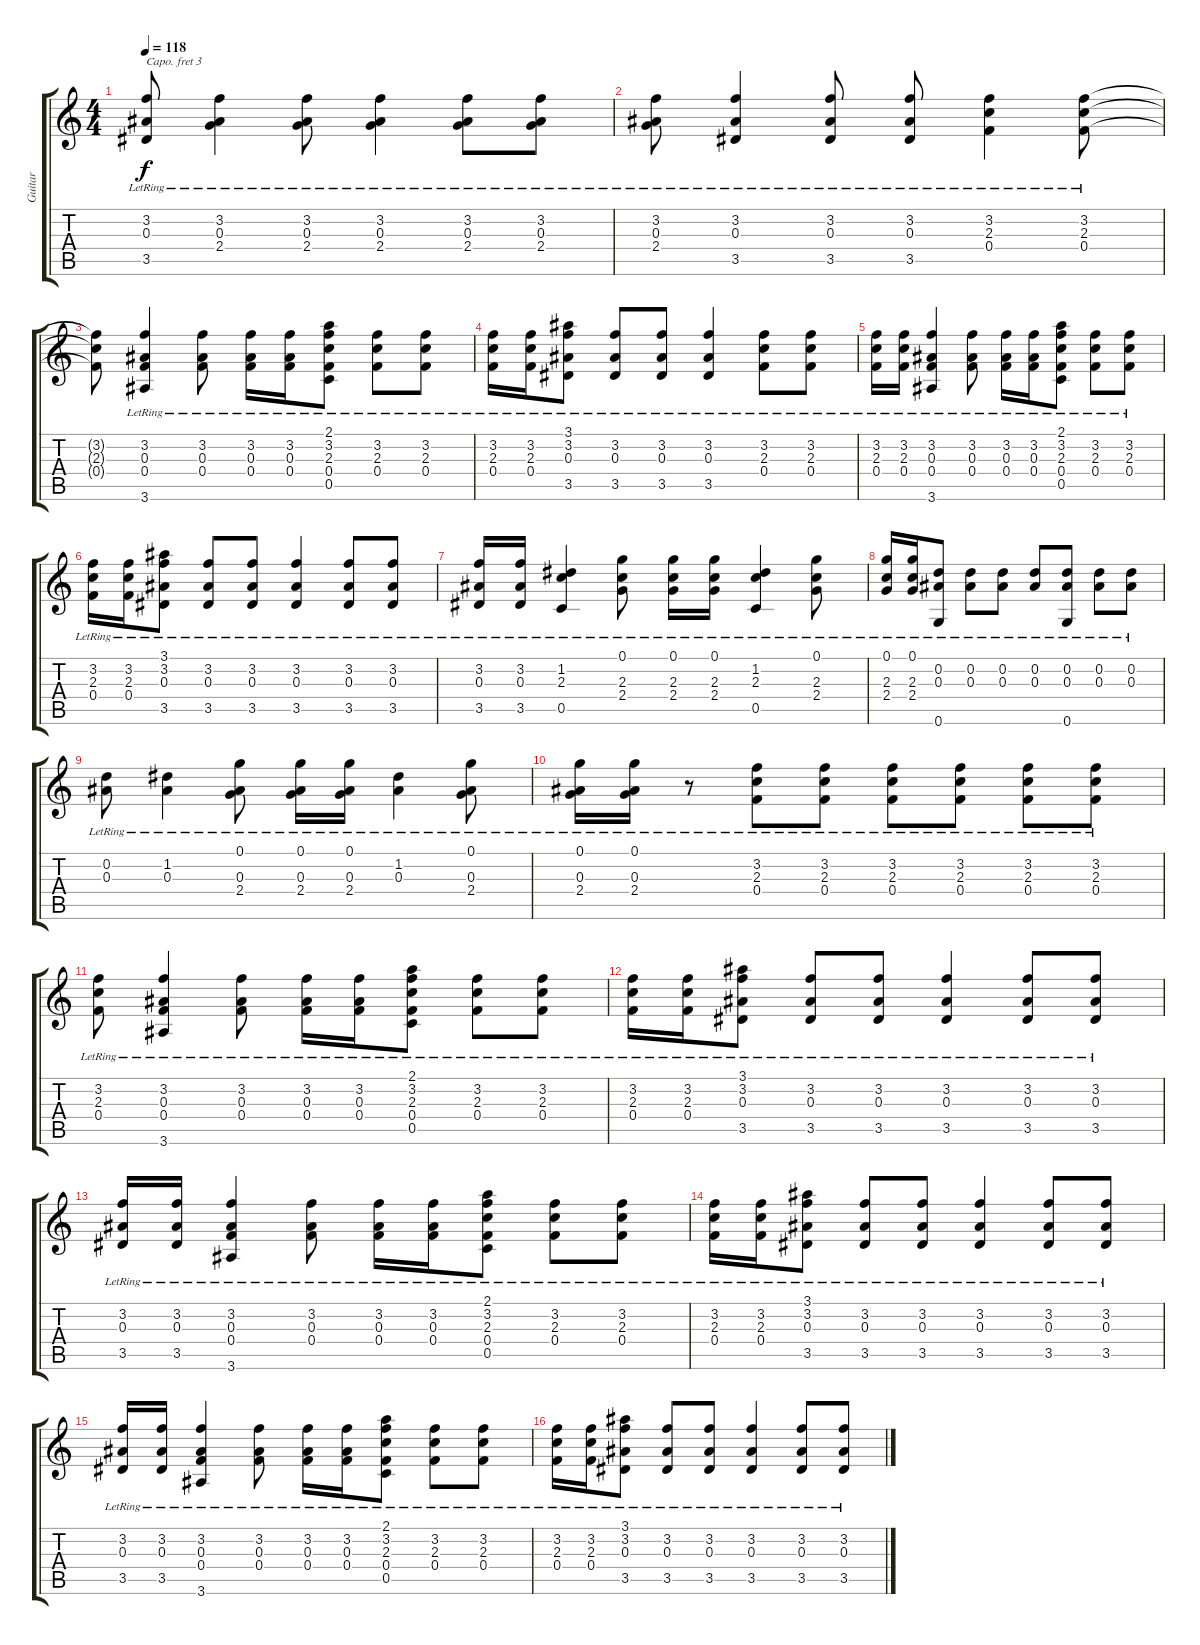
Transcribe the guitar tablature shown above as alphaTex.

\track ("Guitar" "Guitar") {instrument acousticguitarsteel}
\staff {score tabs}
\capo 3
\tuning (E4 B3 G3 D3 A2 E2) {hide}
\ts (4 4)
\tempo 118
\clef g2
\ks c
(3.2{lr} 0.3{lr} 3.5{lr}).8{dy f} (3.2{lr} 0.3{lr} 2.4{lr}).4 (3.2{lr} 0.3{lr} 2.4{lr}).8 (3.2{lr} 0.3{lr} 2.4{lr}).4 (3.2{lr} 0.3{lr} 2.4{lr}).8 (3.2{lr} 0.3{lr} 2.4{lr}).8 |
(3.2{lr} 0.3{lr} 2.4{lr}).8 (3.2{lr} 0.3{lr} 3.5{lr}).4 (3.2{lr} 0.3{lr} 3.5{lr}).8 (3.2{lr} 0.3{lr} 3.5{lr}).8 (3.2{lr} 2.3{lr} 0.4{lr}).4 (3.2{lr} 2.3{lr} 0.4{lr}).8 |
(3.2{t} 2.3{t} 0.4{t}).8 (3.2{lr} 0.3{lr} 0.4{lr} 3.6{lr}).4 (3.2{lr} 0.3{lr} 0.4{lr}).8 (3.2{lr} 0.3{lr} 0.4{lr}).16 (3.2{lr} 0.3{lr} 0.4{lr}).16 (2.1{lr} 3.2{lr} 2.3{lr} 0.4{lr} 0.5{lr}).8 (3.2{lr} 2.3{lr} 0.4{lr}).8 (3.2{lr} 2.3{lr} 0.4{lr}).8 |
(3.2{lr} 2.3{lr} 0.4{lr}).16 (3.2{lr} 2.3{lr} 0.4{lr}).16 (3.1{lr} 3.2{lr} 0.3{lr} 3.5{lr}).8 (3.2{lr} 0.3{lr} 3.5{lr}).8 (3.2{lr} 0.3{lr} 3.5{lr}).8 (3.2{lr} 0.3{lr} 3.5{lr}).4 (3.2{lr} 2.3{lr} 0.4{lr}).8 (3.2{lr} 2.3{lr} 0.4{lr}).8 |
(3.2{lr} 2.3{lr} 0.4{lr}).16 (3.2{lr} 2.3{lr} 0.4{lr}).16 (3.2{lr} 0.3{lr} 0.4{lr} 3.6{lr}).4 (3.2{lr} 0.3{lr} 0.4{lr}).8 (3.2{lr} 0.3{lr} 0.4{lr}).16 (3.2{lr} 0.3{lr} 0.4{lr}).16 (2.1{lr} 3.2{lr} 2.3{lr} 0.4{lr} 0.5{lr}).8 (3.2{lr} 2.3{lr} 0.4{lr}).8 (3.2{lr} 2.3{lr} 0.4{lr}).8 |
(3.2{lr} 2.3{lr} 0.4{lr}).16 (3.2{lr} 2.3{lr} 0.4{lr}).16 (3.1{lr} 3.2{lr} 0.3{lr} 3.5{lr}).8 (3.2{lr} 0.3{lr} 3.5{lr}).8 (3.2{lr} 0.3{lr} 3.5{lr}).8 (3.2{lr} 0.3{lr} 3.5{lr}).4 (3.2{lr} 0.3{lr} 3.5{lr}).8 (3.2{lr} 0.3{lr} 3.5{lr}).8 |
(3.2{lr} 0.3{lr} 3.5{lr}).16 (3.2{lr} 0.3{lr} 3.5{lr}).16 (1.2{lr} 2.3{lr} 0.5{lr}).4 (0.1{lr} 2.3{lr} 2.4{lr}).8 (0.1{lr} 2.3{lr} 2.4{lr}).16 (0.1{lr} 2.3{lr} 2.4{lr}).16 (1.2{lr} 2.3{lr} 0.5{lr}).4 (0.1{lr} 2.3{lr} 2.4{lr}).8 |
(0.1{lr} 2.3{lr} 2.4{lr}).16 (0.1{lr} 2.3{lr} 2.4{lr}).16 (0.2{lr} 0.3{lr} 0.6{lr}).8 (0.2{lr} 0.3{lr}).8 (0.2{lr} 0.3{lr}).8 (0.2{lr} 0.3{lr}).8 (0.2{lr} 0.3{lr} 0.6{lr}).8 (0.2{lr} 0.3{lr}).8 (0.2{lr} 0.3{lr}).8 |
(0.2{lr} 0.3{lr}).8 (1.2{lr} 0.3{lr}).4 (0.1{lr} 0.3{lr} 2.4{lr}).8 (0.1{lr} 0.3{lr} 2.4{lr}).16 (0.1{lr} 0.3{lr} 2.4{lr}).16 (1.2{lr} 0.3{lr}).4 (0.1{lr} 0.3{lr} 2.4{lr}).8 |
(0.1{lr} 0.3{lr} 2.4{lr}).16 (0.1{lr} 0.3{lr} 2.4{lr}).16 r.8 (3.2{lr} 2.3{lr} 0.4{lr}).8 (3.2{lr} 2.3{lr} 0.4{lr}).8 (3.2{lr} 2.3{lr} 0.4{lr}).8 (3.2{lr} 2.3{lr} 0.4{lr}).8 (3.2{lr} 2.3{lr} 0.4{lr}).8 (3.2{lr} 2.3{lr} 0.4{lr}).8 |
(3.2{lr} 2.3{lr} 0.4{lr}).8 (3.2{lr} 0.3{lr} 0.4{lr} 3.6{lr}).4 (3.2{lr} 0.3{lr} 0.4{lr}).8 (3.2{lr} 0.3{lr} 0.4{lr}).16 (3.2{lr} 0.3{lr} 0.4{lr}).16 (2.1{lr} 3.2{lr} 2.3{lr} 0.4{lr} 0.5{lr}).8 (3.2{lr} 2.3{lr} 0.4{lr}).8 (3.2{lr} 2.3{lr} 0.4{lr}).8 |
(3.2{lr} 2.3{lr} 0.4{lr}).16 (3.2{lr} 2.3{lr} 0.4{lr}).16 (3.1{lr} 3.2{lr} 0.3{lr} 3.5{lr}).8 (3.2{lr} 0.3{lr} 3.5{lr}).8 (3.2{lr} 0.3{lr} 3.5{lr}).8 (3.2{lr} 0.3{lr} 3.5{lr}).4 (3.2{lr} 0.3{lr} 3.5{lr}).8 (3.2{lr} 0.3{lr} 3.5{lr}).8 |
(3.2{lr} 0.3{lr} 3.5{lr}).16 (3.2{lr} 0.3{lr} 3.5{lr}).16 (3.2{lr} 0.3{lr} 0.4{lr} 3.6{lr}).4 (3.2{lr} 0.3{lr} 0.4{lr}).8 (3.2{lr} 0.3{lr} 0.4{lr}).16 (3.2{lr} 0.3{lr} 0.4{lr}).16 (2.1{lr} 3.2{lr} 2.3{lr} 0.4{lr} 0.5{lr}).8 (3.2{lr} 2.3{lr} 0.4{lr}).8 (3.2{lr} 2.3{lr} 0.4{lr}).8 |
(3.2{lr} 2.3{lr} 0.4{lr}).16 (3.2{lr} 2.3{lr} 0.4{lr}).16 (3.1{lr} 3.2{lr} 0.3{lr} 3.5{lr}).8 (3.2{lr} 0.3{lr} 3.5{lr}).8 (3.2{lr} 0.3{lr} 3.5{lr}).8 (3.2{lr} 0.3{lr} 3.5{lr}).4 (3.2{lr} 0.3{lr} 3.5{lr}).8 (3.2{lr} 0.3{lr} 3.5{lr}).8 |
(3.2{lr} 0.3{lr} 3.5{lr}).16 (3.2{lr} 0.3{lr} 3.5{lr}).16 (3.2{lr} 0.3{lr} 0.4{lr} 3.6{lr}).4 (3.2{lr} 0.3{lr} 0.4{lr}).8 (3.2{lr} 0.3{lr} 0.4{lr}).16 (3.2{lr} 0.3{lr} 0.4{lr}).16 (2.1{lr} 3.2{lr} 2.3{lr} 0.4{lr} 0.5{lr}).8 (3.2{lr} 2.3{lr} 0.4{lr}).8 (3.2{lr} 2.3{lr} 0.4{lr}).8 |
(3.2{lr} 2.3{lr} 0.4{lr}).16 (3.2{lr} 2.3{lr} 0.4{lr}).16 (3.1{lr} 3.2{lr} 0.3{lr} 3.5{lr}).8 (3.2{lr} 0.3{lr} 3.5{lr}).8 (3.2{lr} 0.3{lr} 3.5{lr}).8 (3.2{lr} 0.3{lr} 3.5{lr}).4 (3.2{lr} 0.3{lr} 3.5{lr}).8 (3.2{lr} 0.3{lr} 3.5{lr}).8
